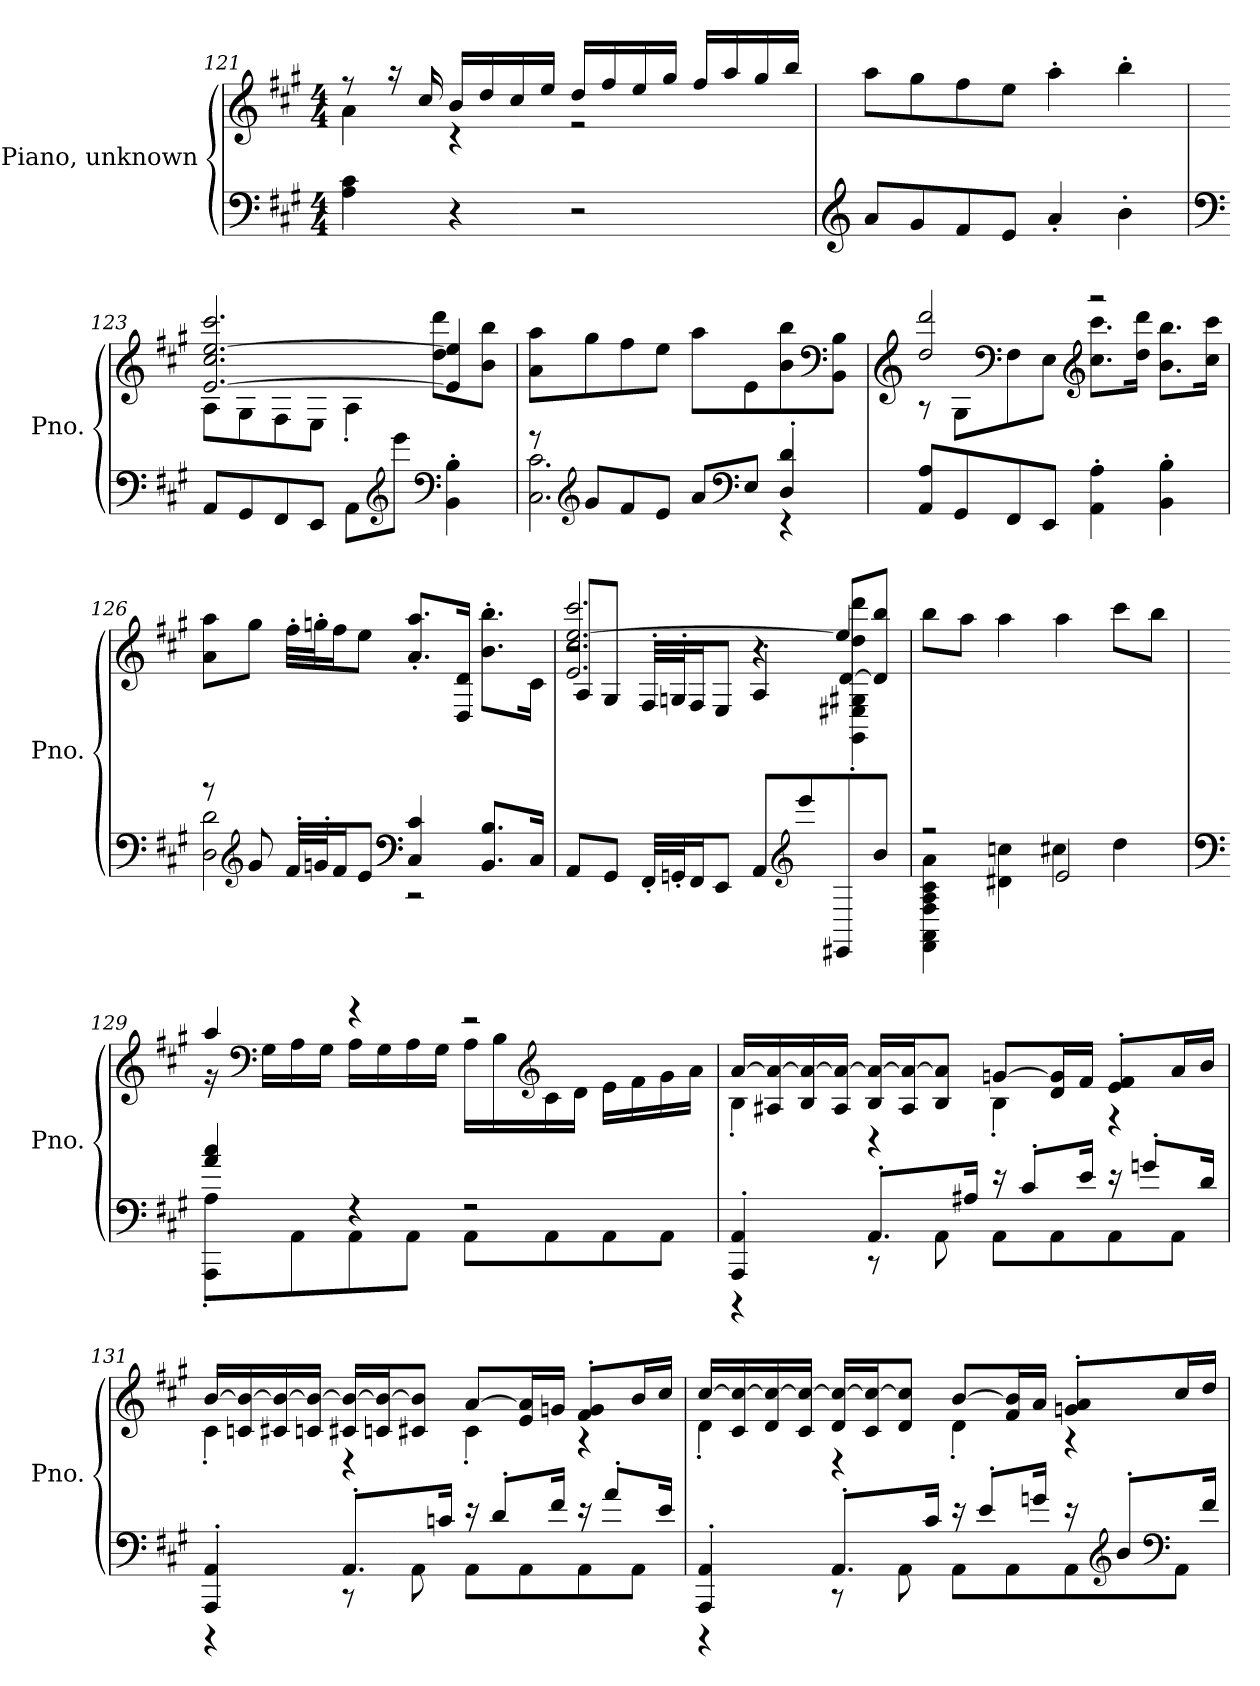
**kern	**kern
*part1	*part1
*staff2	*staff1
*I"Piano, unknown	*
*I'Pno.	*
!!LO:LB:g=z
*clefF4	*clefG2
*k[f#c#g#]	*k[f#c#g#]
*M4/4	*M4/4
=121	=121
*	*^
4A\ 4c#\	8r	4a\
.	16r	.
.	16cc#/	.
4r	16b/LL	4r
.	16dd/	.
.	16cc#/	.
.	16ee/JJ	.
2r	16dd/LL	2r
.	16ff#/	.
.	16ee/	.
.	16gg#/JJ	.
.	16ff#/LL	.
.	16aa/	.
.	16gg#/	.
.	16bb/JJ	.
*	*v	*v
=122	=122
*clefG2	*
8a/L	8aa\L
8g#/	8gg#\
8f#/	8ff#\
8e/J	8ee\J
4a'/	4aa'\
4b'\	4bb'\
=123	=123
*clefF4	*
*	*^
8AA/L	[2.e/ 2.cc#/ [2.ee/ 2.ccc#/	8A\L
8GG#/	.	8G#\
8FF#/	.	8F#\
8EE/J	.	8E\J
8AA\L	.	4A'\
*clefG2	*	*
8eee\J	.	.
*clefF4	*	*
4BB\' 4B\'	4e/] 4ee/]	8dd\ 8ddd\L
.	.	8b\ 8bb\J
*	*v	*v
!!LO:LB:g=z
=124	=124
*^	*
8r	2.C#\ 2.c#\	8a\ 8aa\L
*clefG2	*	*
8g#/L	.	8gg#\
8f#/	.	8ff#\
8e/J	.	8ee\J
8a/L	.	8aa\L
*clefF4	*	*
8E/J	.	8e\
4D/' 4d/'	4r	8b\ 8bb\
*	*	*clefF4
.	.	8BB\ 8B\J
*v	*v	*
=125	=125
*	*clefG2
*	*^
8AA/ 8A/L	2dd/ 2ddd/	8r
8GG#/	.	8G#\L
*	*clefF4	*
8FF#/	.	8F#\
8EE/J	.	8E\J
*	*clefG2	*
4AA\' 4A\'	2r	8.cc#\ 8.ccc#\L
.	.	16dd\ 16ddd\Jk
4BB\' 4B\'	.	8.b\ 8.bb\L
.	.	16cc#\ 16ccc#\Jk
*	*v	*v
!!LO:LB:g=z
=126	=126
*^	*
8r	2D\ 2d\	8a\ 8aa\L
*clefG2	*	*
8g#/	.	8gg#\J
32f#'/LLL	.	32ff#'\LLL
32gn'/J	.	32ggn'\J
16f#/J	.	16ff#\J
8e/J	.	8ee\J
*clefF4	*	*
4C#/ 4c#/	2r	8.a/' 8.aa/'L
.	.	16D/ 16d/Jk
8.BB/ 8.B/L	.	8.b\' 8.bb\'L
16C#/Jk	.	16c#\Jk
*v	*v	*
=127	=127
*	*^
*	*	*^
8AA/L	2.e/ 2.cc#/ [2.ee/ 2.ccc#/	2r	8A/L
8GG#/J	.	.	8G#/J
32FF#'/LLL	.	.	32F#'/LLL
32GGn'/J	.	.	32Gn'/J
16FF#/J	.	.	16F#/J
8EE/J	.	.	8E/J
8AA/L	.	4r	4A'/
*clefG2	*	*	*
8eee/	.	.	.
8EE#X/	4ee/]	4GG#\' 4E#X\' 4G#X\' 4dd\' 4ddd\'	[8d/L
8b/J	.	.	8d/] 8bb/J
*	*v	*v	*v
=128	=128
*^	*
2r	4FF#\ 4AA\ 4F#\ 4A\ 4c#\ 4a\	8bb\L
.	.	8aa\J
.	4d#X\ 4ccn\	4aa\
2e/	4cc#X\	4aa\
.	4dd\	8ccc#\L
.	.	8bb\J
!!LO:LB:g=z
=129	=129	=129
*clefF4	*	*
*	*	*^
4a/ 4cc#/	8AAA\' 8A\'L	4aa/	16r
*	*	*clefF4	*
.	.	.	16G#\LL
.	8AA\	.	16A\
.	.	.	16G#\JJ
4r	8AA\	4r	16A\LL
.	.	.	16G#\
.	8AA\J	.	16A\
.	.	.	16G#\JJ
2r	8AA\L	2r	16A\LL
.	.	.	16B\
*	*	*clefG2	*
.	8AA\	.	16c#\
.	.	.	16d\JJ
.	8AA\	.	16e\LL
.	.	.	16f#\
.	8AA\J	.	16g#\
.	.	.	16a\JJ
=130	=130	=130	=130
4AAA/' 4AA/'	4r	[16a/LL	4B'\
.	.	16A#X/ 16a/_	.
.	.	16B/ 16a/_	.
.	.	16A#/ 16a/_JJ	.
8.AA'/L	8r	16B/ 16a/_LL	4r
.	.	16A#/ 16a/_J	.
.	8AA\	8B/ 8a/]J	.
16A#X/Jk	.	.	.
16r	8AA\L	[8gn/L	4B'\
8c#'/L	.	.	.
.	8AA\	16d/ 16g/]L	.
16e/Jk	.	16f#/JJ	.
16r	8AA\	8e/' 8f#/'L	4r
8gn'/L	.	.	.
.	8AA\J	16a/L	.
16d/Jk	.	16b/JJ	.
!!LO:LB:g=z	!!
=131	=131	=131	=131
4AAA/' 4AA/'	4r	[16b/LL	4c#'\
.	.	16cn/ 16b/_	.
.	.	16c#X/ 16b/_	.
.	.	16cn/ 16b/_JJ	.
8.AA'/L	8r	16c#X/ 16b/_LL	4r
.	.	16cn/ 16b/_J	.
.	8AA\	8c#X/ 8b/]J	.
16cn/Jk	.	.	.
16r	8AA\L	[8a/L	4c#'\
8d'/L	.	.	.
.	8AA\	16e/ 16a/]L	.
16f#/Jk	.	16gn/JJ	.
16r	8AA\	8f#/' 8g/'L	4r
8a'/L	.	.	.
.	8AA\J	16b/L	.
16e/Jk	.	16cc#/JJ	.
!!LO:PB:g=z	!!
=132	=132	=132	=132
4AAA/' 4AA/'	4r	[16cc#/LL	4d'\
.	.	16c#/ 16cc#/_	.
.	.	16d/ 16cc#/_	.
.	.	16c#/ 16cc#/_JJ	.
8.AA'/L	8r	16d/ 16cc#/_LL	4r
.	.	16c#/ 16cc#/_J	.
.	8AA\	8d/ 8cc#/]J	.
16c#/Jk	.	.	.
16r	8AA\L	[8b/L	4d'\
8e'/L	.	.	.
.	8AA\	16f#/ 16b/]L	.
16gn/Jk	.	16a/JJ	.
16r	8AA\	8gn/' 8a/'L	4r
*clefG2	*	*	*
8b'/L	.	.	.
*clefF4	*	*	*
.	8AA\J	16cc#/L	.
16f#/Jk	.	16dd/JJ	.
*v	*v	*	*
*	*v	*v
=	=
*-	*-
